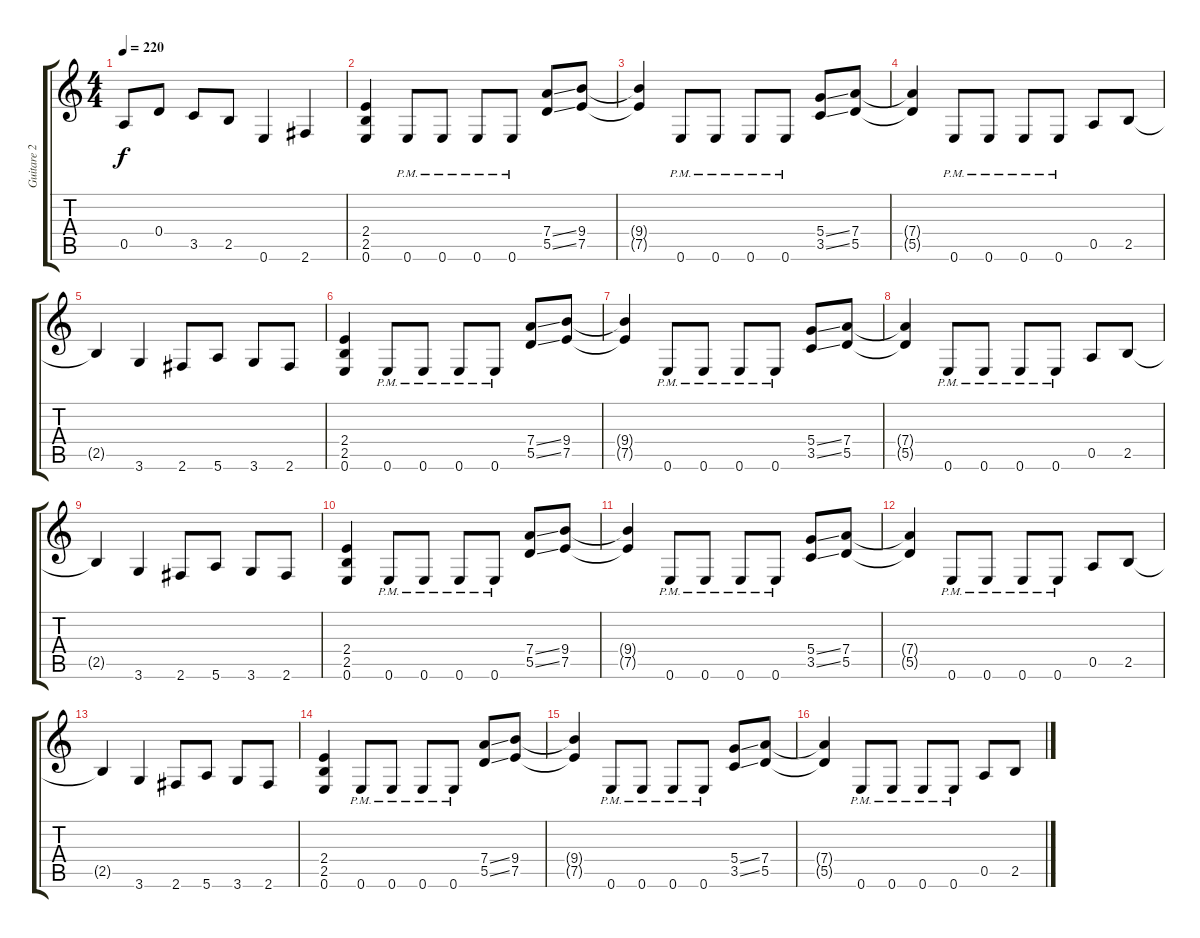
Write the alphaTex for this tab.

\track ("Guitare 2" "Guitare 2") {instrument distortionguitar}
\staff {score tabs}
\tuning (E4 B3 G3 D3 A2 E2) {hide}
\ts (4 4)
\tempo 220
\clef g2
\ks c
0.5.8{dy f} 0.4.8 3.5.8 2.5.8 0.6.4 2.6.4 |
(2.4 2.5 0.6).4 0.6{pm}.8 0.6{pm}.8 0.6{pm}.8 0.6{pm}.8 (7.4{ss} 5.5{ss}).8 (9.4 7.5).8 |
(9.4{t} 7.5{t}).4 0.6{pm}.8 0.6{pm}.8 0.6{pm}.8 0.6{pm}.8 (5.4{ss} 3.5{ss}).8 (7.4 5.5).8 |
(7.4{t} 5.5{t}).4 0.6{pm}.8 0.6{pm}.8 0.6{pm}.8 0.6{pm}.8 0.5.8 2.5.8 |
2.5{t}.4 3.6.4 2.6.8 5.6.8 3.6.8 2.6.8 |
(2.4 2.5 0.6).4 0.6{pm}.8 0.6{pm}.8 0.6{pm}.8 0.6{pm}.8 (7.4{ss} 5.5{ss}).8 (9.4 7.5).8 |
(9.4{t} 7.5{t}).4 0.6{pm}.8 0.6{pm}.8 0.6{pm}.8 0.6{pm}.8 (5.4{ss} 3.5{ss}).8 (7.4 5.5).8 |
(7.4{t} 5.5{t}).4 0.6{pm}.8 0.6{pm}.8 0.6{pm}.8 0.6{pm}.8 0.5.8 2.5.8 |
2.5{t}.4 3.6.4 2.6.8 5.6.8 3.6.8 2.6.8 |
(2.4 2.5 0.6).4 0.6{pm}.8 0.6{pm}.8 0.6{pm}.8 0.6{pm}.8 (7.4{ss} 5.5{ss}).8 (9.4 7.5).8 |
(9.4{t} 7.5{t}).4 0.6{pm}.8 0.6{pm}.8 0.6{pm}.8 0.6{pm}.8 (5.4{ss} 3.5{ss}).8 (7.4 5.5).8 |
(7.4{t} 5.5{t}).4 0.6{pm}.8 0.6{pm}.8 0.6{pm}.8 0.6{pm}.8 0.5.8 2.5.8 |
2.5{t}.4 3.6.4 2.6.8 5.6.8 3.6.8 2.6.8 |
(2.4 2.5 0.6).4 0.6{pm}.8 0.6{pm}.8 0.6{pm}.8 0.6{pm}.8 (7.4{ss} 5.5{ss}).8 (9.4 7.5).8 |
(9.4{t} 7.5{t}).4 0.6{pm}.8 0.6{pm}.8 0.6{pm}.8 0.6{pm}.8 (5.4{ss} 3.5{ss}).8 (7.4 5.5).8 |
(7.4{t} 5.5{t}).4 0.6{pm}.8 0.6{pm}.8 0.6{pm}.8 0.6{pm}.8 0.5.8 2.5.8
